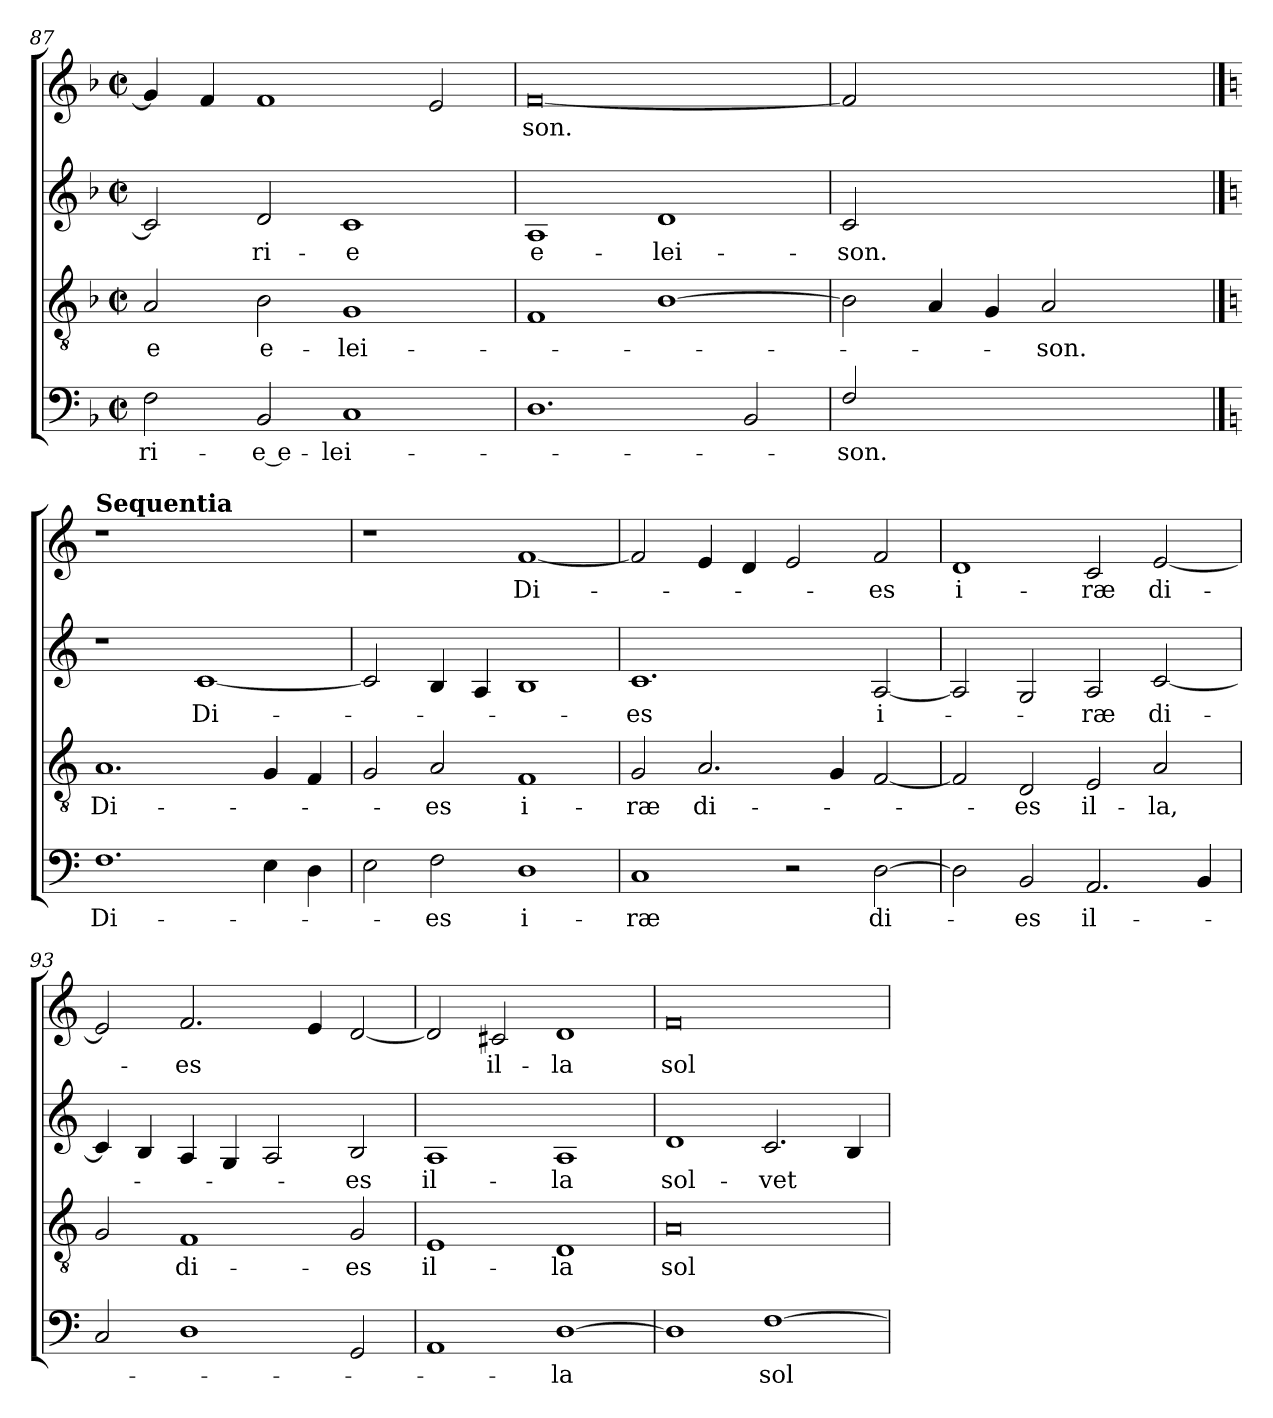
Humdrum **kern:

**kern	**text	**kern	**text	**kern	**text	**kern	**text
*part4	*part4	*part3	*part3	*part2	*part2	*part1	*part1
*staff4	*staff4	*staff3	*staff3	*staff2	*staff2	*staff1	*staff1
*clefF4	*	*clefGv2	*	*clefG2	*	*clefG2	*
*k[b-]	*	*k[b-]	*	*k[b-]	*	*k[b-]	*
*F:	*	*F:	*	*F:	*	*F:	*
*M2/2	*	*M2/2	*	*M2/2	*	*M2/2	*
*met(c|)	*	*met(c|)	*	*met(c|)	*	*met(c|)	*
=87	=87	=87	=87	=87	=87	=87	=87
!	!LO:LY:b	!	!LO:LY:b	!	!	!	!
2F\	-ri-	2A/	-e	2c/]	.	4g/]	.
.	.	.	.	.	.	4f/	.
!	!LO:LY:b	!	!LO:LY:b	!	!LO:LY:b	!	!
2BB-/	-e e-	2B-\	e-	2d/	-ri-	1f	.
!	!LO:LY:b	!	!LO:LY:b	!	!LO:LY:b	!	!
1C	-lei-	1G	-lei-	1c	-e	.	.
.	.	.	.	.	.	2e/	.
=88	=88	=88	=88	=88	=88	=88	=88
!	!	!	!	!	!LO:LY:b	!	!LO:LY:b
1.D	.	1F	.	1A	e-	[0f	-son.
!	!	!	!	!	!LO:LY:b	!	!
.	.	[1B-	.	1d	-lei-	.	.
2BB-/	.	.	.	.	.	.	.
=89	=89	=89	=89	=89	=89	=89	=89
!	!LO:LY:b	!	!	!	!LO:LY:b	!	!
2F/	-son.	2B-\]	.	2c/	-son.	2f/]	.
2ryy	.	4A/	.	2ryy	.	2ryy	.
.	.	4G/	.	.	.	.	.
!	!	!	!LO:LY:b	!	!	!	!
1ryy	.	2A/	-son.	1ryy	.	1ryy	.
.	.	2ryy	.	.	.	.	.
!!LO:PB:g=z
==89X4	==89X4	==89X4	==89X4	==89X4	==89X4	==89X4	==89X4
*k[]	*	*k[]	*	*k[]	*	*k[]	*
*C:	*	*C:	*	*C:	*	*C:	*
!	!	!	!	!	!	!LO:TX:a:B:t=Sequentia	!
!	!LO:LY:b	!	!LO:LY:b	!	!	!	!
1.F	Di-	1.A	Di-	1r	.	1r	.
!	!	!	!	!	!LO:LY:b	!	!
.	.	.	.	[1c	Di-	1ryy	.
4E\	.	4G/	.	.	.	.	.
4D\	.	4F/	.	.	.	.	.
=90	=90	=90	=90	=90	=90	=90	=90
2E\	.	2G/	.	2c/]	.	1r	.
!	!LO:LY:b	!	!LO:LY:b	!	!	!	!
2F\	-es	2A/	-es	4B/	.	.	.
.	.	.	.	4A/	.	.	.
!	!LO:LY:b	!	!LO:LY:b	!	!	!	!LO:LY:b
1D	i-	1F	i-	1B	.	[1f	Di-
=91	=91	=91	=91	=91	=91	=91	=91
!	!LO:LY:b	!	!LO:LY:b	!	!LO:LY:b	!	!
1C	-ræ	2G/	-ræ	1.c	-es	2f/]	.
!	!	!	!LO:LY:b	!	!	!	!
.	.	2.A/	di-	.	.	4e/	.
.	.	.	.	.	.	4d/	.
2r	.	.	.	.	.	2e/	.
.	.	4G/	.	.	.	.	.
!	!LO:LY:b	!	!	!	!LO:LY:b	!	!LO:LY:b
[2D\	di-	[2F/	.	[2A/	i-	2f/	-es
=92	=92	=92	=92	=92	=92	=92	=92
!	!	!	!	!	!	!	!LO:LY:b
2D\]	.	2F/]	.	2A/]	.	1d	i-
!	!LO:LY:b	!	!LO:LY:b	!	!	!	!
2BB/	-es	2D/	-es	2G/	.	.	.
!	!LO:LY:b	!	!LO:LY:b	!	!LO:LY:b	!	!LO:LY:b
2.AA/	il-	2E/	il-	2A/	-ræ	2c/	-ræ
!	!	!	!LO:LY:b	!	!LO:LY:b	!	!LO:LY:b
.	.	2A/	-la,	[2c/	di-	[2e/	di-
4BB/	.	.	.	.	.	.	.
=93	=93	=93	=93	=93	=93	=93	=93
2C/	.	2G/	.	4c/]	.	2e/]	.
.	.	.	.	4B/	.	.	.
!	!	!	!LO:LY:b	!	!	!	!LO:LY:b
1D	.	1F	di-	4A/	.	2.f/	-es
.	.	.	.	4G/	.	.	.
.	.	.	.	2A/	.	.	.
.	.	.	.	.	.	4e/	.
!	!	!	!LO:LY:b	!	!LO:LY:b	!	!
2GG/	.	2G/	-es	2B/	-es	[2d/	.
!!LO:LB:g=z
=94	=94	=94	=94	=94	=94	=94	=94
!	!	!	!LO:LY:b	!	!LO:LY:b	!	!
1AA	.	1E	il-	1A	il-	2d/]	.
!	!	!	!	!	!	!	!LO:LY:b
.	.	.	.	.	.	2c#X/	il-
!	!LO:LY:b	!	!LO:LY:b	!	!LO:LY:b	!	!LO:LY:b
[1D	-la	1D	-la	1A	-la	1d	-la
=95	=95	=95	=95	=95	=95	=95	=95
!	!	!	!LO:LY:b	!	!LO:LY:b	!	!LO:LY:b
1D]	.	0A	sol-	1d	sol-	0f	sol-
!	!LO:LY:b	!	!	!	!LO:LY:b	!	!
[1F	sol-	.	.	2.c/	-vet	.	.
.	.	.	.	4B/	.	.	.
=	=	=	=	=	=	=	=
*-	*-	*-	*-	*-	*-	*-	*-
